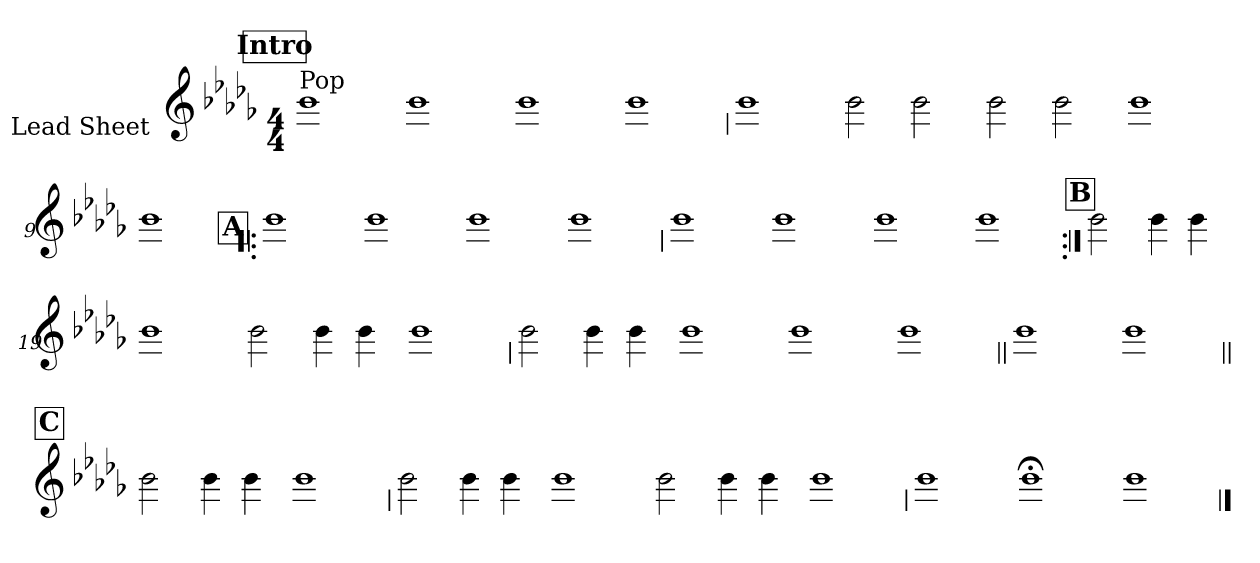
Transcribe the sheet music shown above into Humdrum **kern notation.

**kern
*part1
*staff1
*I"Lead Sheet
*stria0
*clefG2
*k[b-e-a-d-g-]
*D-:
*M4/4
*MM89
!!LO:REH:place=s1:a:t=Intro
=1||
!LO:TX:a:t=Pop
1b-
=2-
1b-
=3-
1b-
=4-
1b-
!!LO:LB:g=z
=5
1b-
=6-
2b-
2b-
=7-
2b-
2b-
=8-
1b-
=9-
1b-
!!LO:LB:g=z
!!LO:REH:place=s1:a:t=A
=10!|:
1b-
=11-
1b-
=12-
1b-
=13-
1b-
!!LO:LB:g=z
=14
1b-
=15-
1b-
=16-
1b-
=17-
1b-
!!LO:LB:g=z
!!LO:REH:place=s1:a:t=B
=18:|!
2b-
4b-
4b-
=19-
1b-
=20-
2b-
4b-
4b-
=21-
1b-
!!LO:LB:g=z
=22
2b-
4b-
4b-
=23-
1b-
=24-
1b-
=25-
1b-
!!LO:LB:g=z
=26||
1b-
=27-
1b-
!!LO:REH:place=s1:a:t=C
=28||
2b-
4b-
4b-
=29-
1b-
!!LO:LB:g=z
=30
2b-
4b-
4b-
=31-
1b-
=32-
2b-
4b-
4b-
=33-
1b-
!!LO:LB:g=z
=34
1b-
=35-
1b-;
=36-
1b-
==
*-
